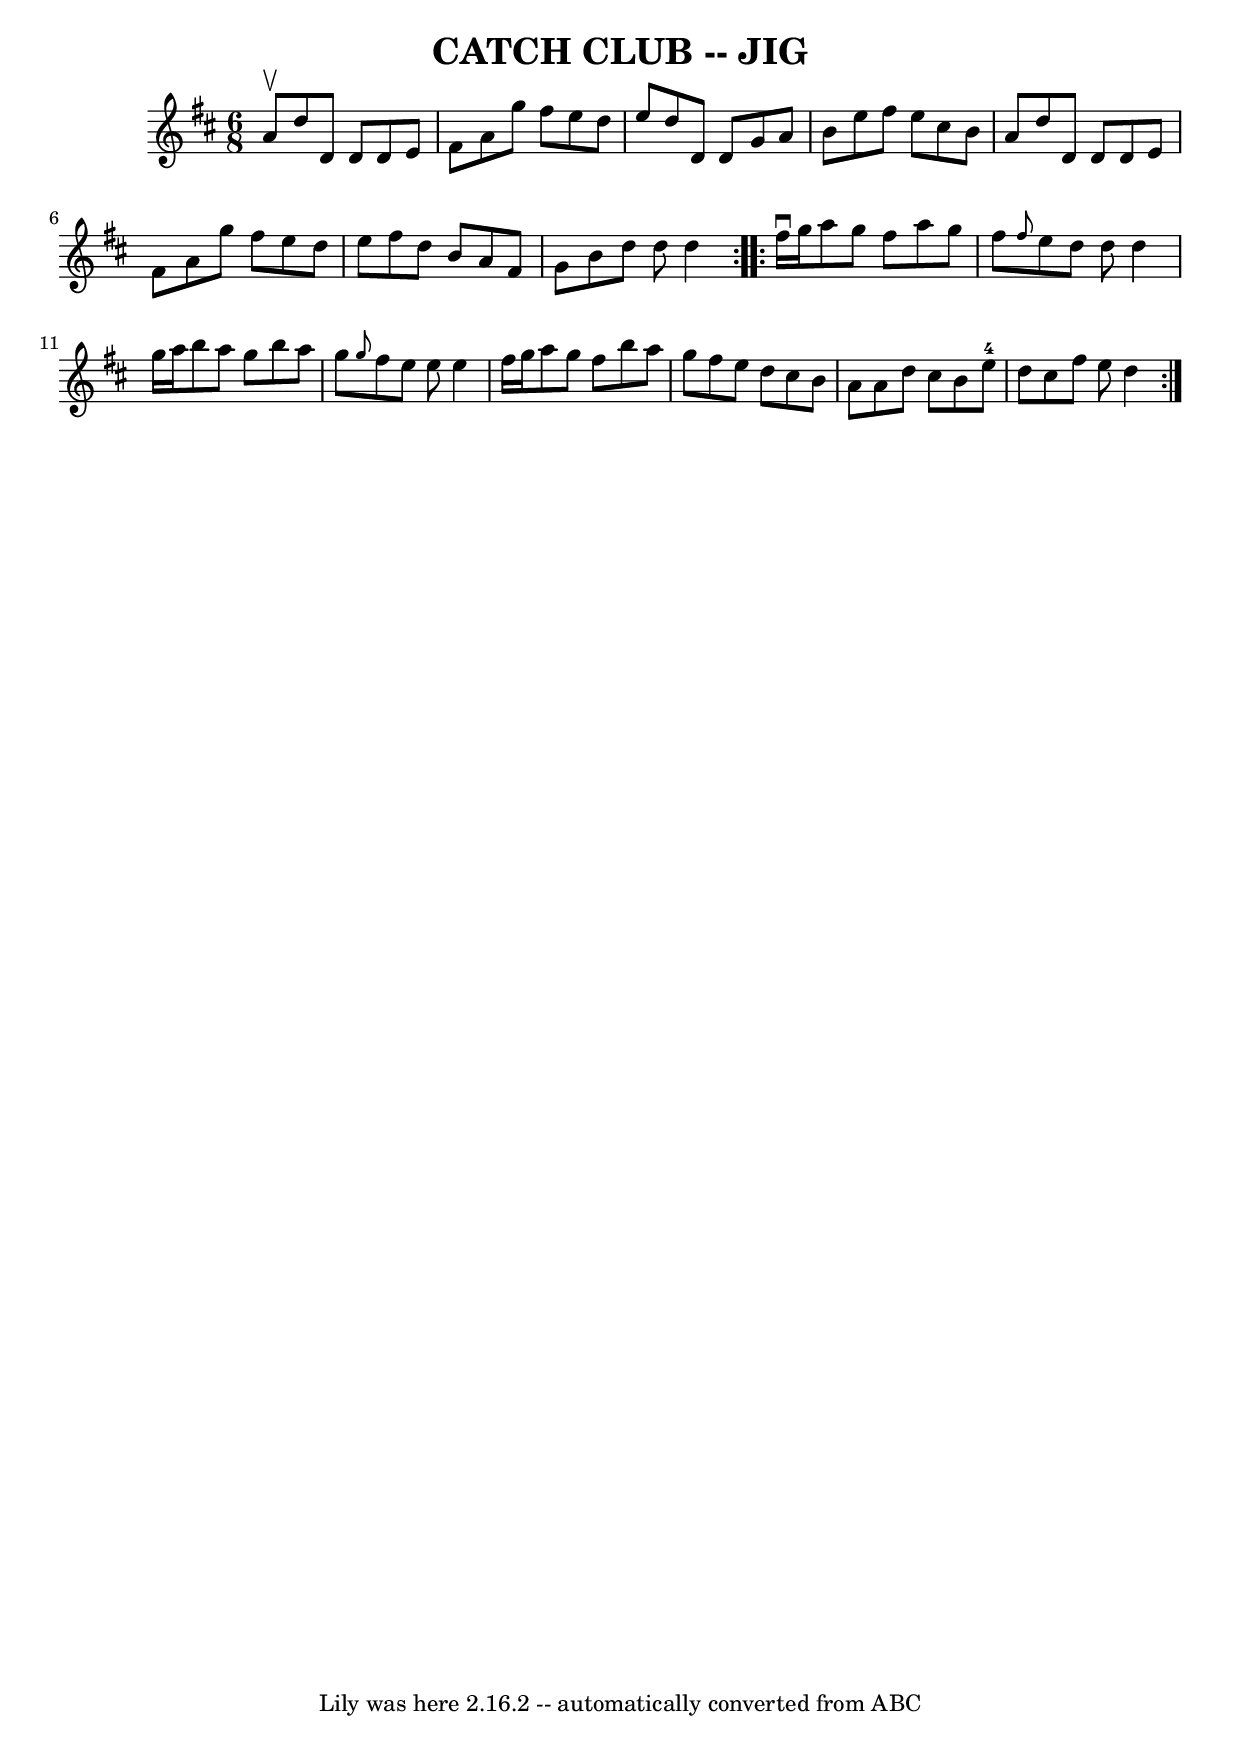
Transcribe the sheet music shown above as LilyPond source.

\version "2.7.40"
\include "Mammoth.ily"
\header {
	%% book = "Ryan's Mammoth Collection of Fiddle Tunes"
	crossRefNumber = "1"
	footnotes = ""
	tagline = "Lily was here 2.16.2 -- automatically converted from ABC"
	title = "CATCH CLUB -- JIG"
}
voicedefault =  {


\repeat volta 2 {
\time 6/8 
\key d \major a'8^\upbow       |
 d''8 d'8 d'8    
d'8 e'8 fis'8    |
 a'8 g''8 fis''8 e''8 d''8 e''8 
   |
 d''8 d'8 d'8 g'8 a'8 b'8    |
 e''8    
fis''8 e''8 cis''8 b'8 a'8        |
 d''8 d'8 d'8    
d'8 e'8 fis'8    |
 a'8 g''8 fis''8 e''8 d''8 e''8 
   |
 fis''8 d''8 b'8 a'8 fis'8 g'8    |
 b'8    
d''8 d''8 d''4    }     \repeat volta 2 { fis''16^\downbow g''16     
   |
 a''8 g''8 fis''8 a''8 g''8 fis''8    |
 
\grace { fis''8  } e''8 d''8 d''8 d''4 g''16 a''16    
|
 b''8 a''8 g''8 b''8 a''8 g''8    |
 \grace {    
g''8  } fis''8 e''8 e''8 e''4 fis''16 g''16        |
   
a''8 g''8 fis''8 b''8 a''8 g''8    |
 fis''8 e''8    
d''8 cis''8 b'8 a'8    |
 a'8 d''8 cis''8 b'8 e''8 
-4 d''8    |
 cis''8 fis''8 e''8 d''4    }   
}

\score{
    <<

	\context Staff="default"
	{
	    \voicedefault 
	}

    >>
	\layout {
	}
	\midi {}
}
